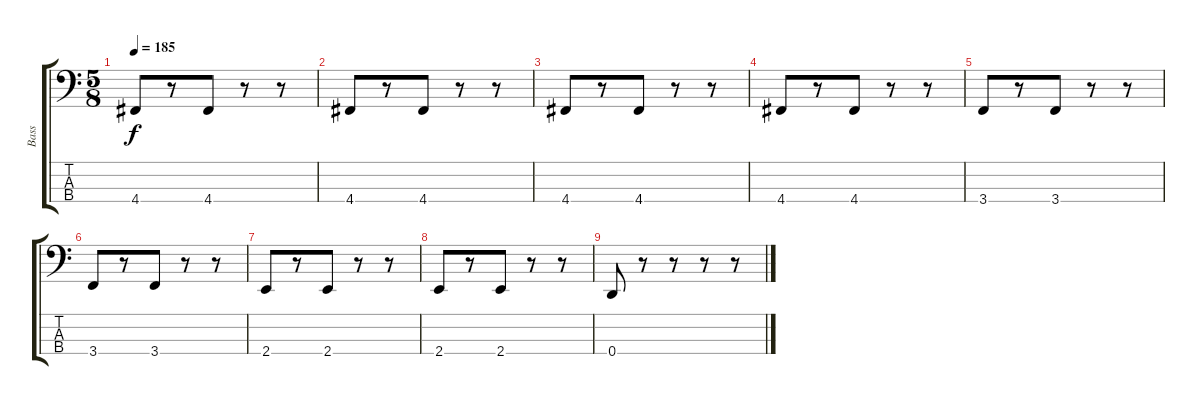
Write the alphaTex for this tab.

\track ("Bass" "Bass") {instrument electricbassfinger}
\staff {score tabs}
\tuning (G2 D2 A1 D1) {hide}
\ts (5 8)
\tempo 185
\clef f4
\ks c
4.4.8{dy f} r.8 4.4.8 r.8 r.8 |
4.4.8 r.8 4.4.8 r.8 r.8 |
4.4.8 r.8 4.4.8 r.8 r.8 |
4.4.8 r.8 4.4.8 r.8 r.8 |
3.4.8 r.8 3.4.8 r.8 r.8 |
3.4.8 r.8 3.4.8 r.8 r.8 |
2.4.8 r.8 2.4.8 r.8 r.8 |
2.4.8 r.8 2.4.8 r.8 r.8 |
0.4.8 r.8 r.8 r.8 r.8
